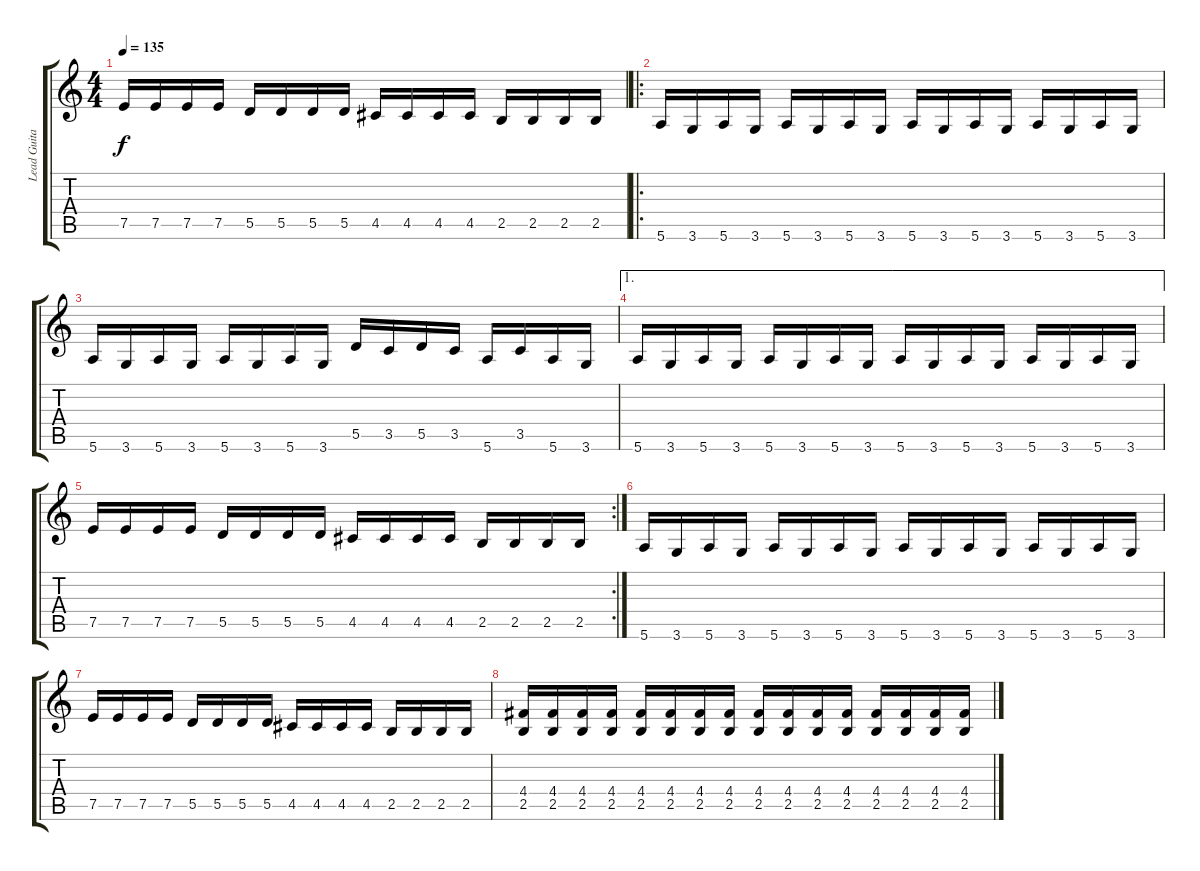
\track ("Lead Guitar" "Lead Guita") {instrument overdrivenguitar}
\staff {score tabs}
\tuning (E4 B3 G3 D3 A2 E2) {hide}
\ts (4 4)
\tempo 135
\clef g2
\ks c
7.5.16{dy f} 7.5.16 7.5.16 7.5.16 5.5.16 5.5.16 5.5.16 5.5.16 4.5.16 4.5.16 4.5.16 4.5.16 2.5.16 2.5.16 2.5.16 2.5.16 |
\ro
5.6.16 3.6.16 5.6.16 3.6.16 5.6.16 3.6.16 5.6.16 3.6.16 5.6.16 3.6.16 5.6.16 3.6.16 5.6.16 3.6.16 5.6.16 3.6.16 |
5.6.16 3.6.16 5.6.16 3.6.16 5.6.16 3.6.16 5.6.16 3.6.16 5.5.16 3.5.16 5.5.16 3.5.16 5.6.16 3.5.16 5.6.16 3.6.16 |
\ae 1
5.6.16 3.6.16 5.6.16 3.6.16 5.6.16 3.6.16 5.6.16 3.6.16 5.6.16 3.6.16 5.6.16 3.6.16 5.6.16 3.6.16 5.6.16 3.6.16 |
\rc 2
7.5.16 7.5.16 7.5.16 7.5.16 5.5.16 5.5.16 5.5.16 5.5.16 4.5.16 4.5.16 4.5.16 4.5.16 2.5.16 2.5.16 2.5.16 2.5.16 |
5.6.16 3.6.16 5.6.16 3.6.16 5.6.16 3.6.16 5.6.16 3.6.16 5.6.16 3.6.16 5.6.16 3.6.16 5.6.16 3.6.16 5.6.16 3.6.16 |
7.5.16 7.5.16 7.5.16 7.5.16 5.5.16 5.5.16 5.5.16 5.5.16 4.5.16 4.5.16 4.5.16 4.5.16 2.5.16 2.5.16 2.5.16 2.5.16 |
(4.4 2.5).16 (4.4 2.5).16 (4.4 2.5).16 (4.4 2.5).16 (4.4 2.5).16 (4.4 2.5).16 (4.4 2.5).16 (4.4 2.5).16 (4.4 2.5).16 (4.4 2.5).16 (4.4 2.5).16 (4.4 2.5).16 (4.4 2.5).16 (4.4 2.5).16 (4.4 2.5).16 (4.4 2.5).16
